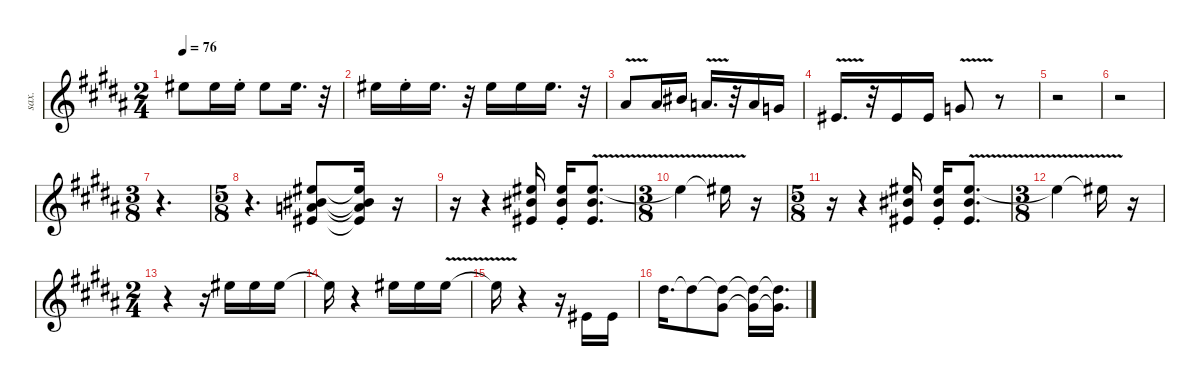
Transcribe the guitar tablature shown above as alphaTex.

\defaultSystemsLayout 4
\hideDynamics
\bracketExtendMode nobrackets
\otherSystemsTrackNameOrientation horizontal
\track ("Vox 2" "sax.") {instrument sopranosax}
\staff {score}
\tuning (E4 B3 G3 D3 A2 E2)
\displaytranspose 2
\ts (2 4)
\tempo 76
\clef g2
\ks b
11.1{acc #}.8{dy mf beam Down} 11.1{acc #}.16{beam Down} 11.1{st acc #}.16{beam Down} 11.1{acc #}.8{beam Down} 11.1{acc #}.16{d beam Down} r.32{beam Down} |
11.1{acc #}.16{beam Down} 11.1{st acc #}.16{beam Down} 11.1{acc #}.16{d beam Down} r.32{beam Down} 11.1{acc #}.16{beam Down} 11.1{acc #}.16{beam Down} 11.1{acc #}.16{d beam Down} r.32{beam Down} |
9.2{v acc #}.8{beam Up} 9.2{acc #}.16{beam Up} 11.2{acc #}.16{beam Up} 8.2{v acc forcenatural}.16{d beam Up} r.32{beam Up} 8.2{acc forcenatural}.16{beam Up} 10.3{acc forcenatural}.16{beam Up} |
8.3{v acc #}.16{d beam Up} r.32{beam Up} 8.3{acc #}.16{beam Up} 8.3{acc #}.16{beam Up} 10.3{v acc forcenatural}.8{beam Up} r.8{beam Up} |
r.2{beam Down} |
r.2{beam Down} |
\ts (3 8)
\beaming (8 3)
r.4{d beam Down} |
\ts (5 8)
\beaming (8 3 2)
r.4{d beam Down} (11.1{acc #} 11.2{acc #} 12.3{acc forcenatural} 13.4{acc #}).8{dy f beam Up} (11.1{t acc #} 11.2{t acc #} 12.3{t acc forcenatural} 13.4{t acc #}).16{beam Up} r.16{beam Up} |
r.16{beam Down} r.4{beam Down} (11.1{acc #} 11.2{acc #} 13.4{acc #}).16{beam Up} (11.1{st acc #} 11.2{acc #} 13.4{acc #}).16{beam Up} (11.1{v acc #} 11.2{acc #} 13.4{acc #}).8{d beam Up} |
\ts (3 8)
\beaming (8 3)
11.1{v t acc #}.4{beam Down} 11.1{v t acc #}.16{beam Down} r.16{beam Down} |
\ts (5 8)
\beaming (8 3 2)
r.16{beam Down} r.4{beam Down} (11.1{acc #} 11.2{acc #} 13.4{acc #}).16{beam Up} (11.1{st acc #} 11.2{acc #} 13.4{acc #}).16{beam Up} (11.1{v acc #} 11.2{acc #} 13.4{acc #}).8{d beam Up} |
\ts (3 8)
\beaming (8 3)
11.1{v t acc #}.4{beam Down} 11.1{v t acc #}.16{beam Down} r.16{beam Down} |
\ts (2 4)
\beaming (8 2 2)
r.4{beam Down} r.16{beam Down} 11.1{acc #}.16{beam Down} 11.1{acc #}.16{beam Down} 11.1{acc #}.16{beam Down} |
11.1{t acc #}.16{beam Down} r.4{beam Down} 11.1{acc #}.16{beam Down} 11.1{acc #}.16{beam Down} 11.1{v acc #}.16{beam Down} |
11.1{v t acc #}.16{beam Down} r.4{beam Down} r.16{beam Down} 8.3{acc #}.16{beam Up} 8.3{acc #}.16{beam Up} |
9.1{acc #}.16{d beam Down} 9.1{t acc #}.8{dy mf beam Down} (11.3{acc #} 9.1{t acc #}).8{dy f beam Down} (9.1{t acc #} 11.3{t acc #}).16{dy mf beam Down} (9.1{t acc #} 11.3{t acc #}).16{d dy f beam Down}
